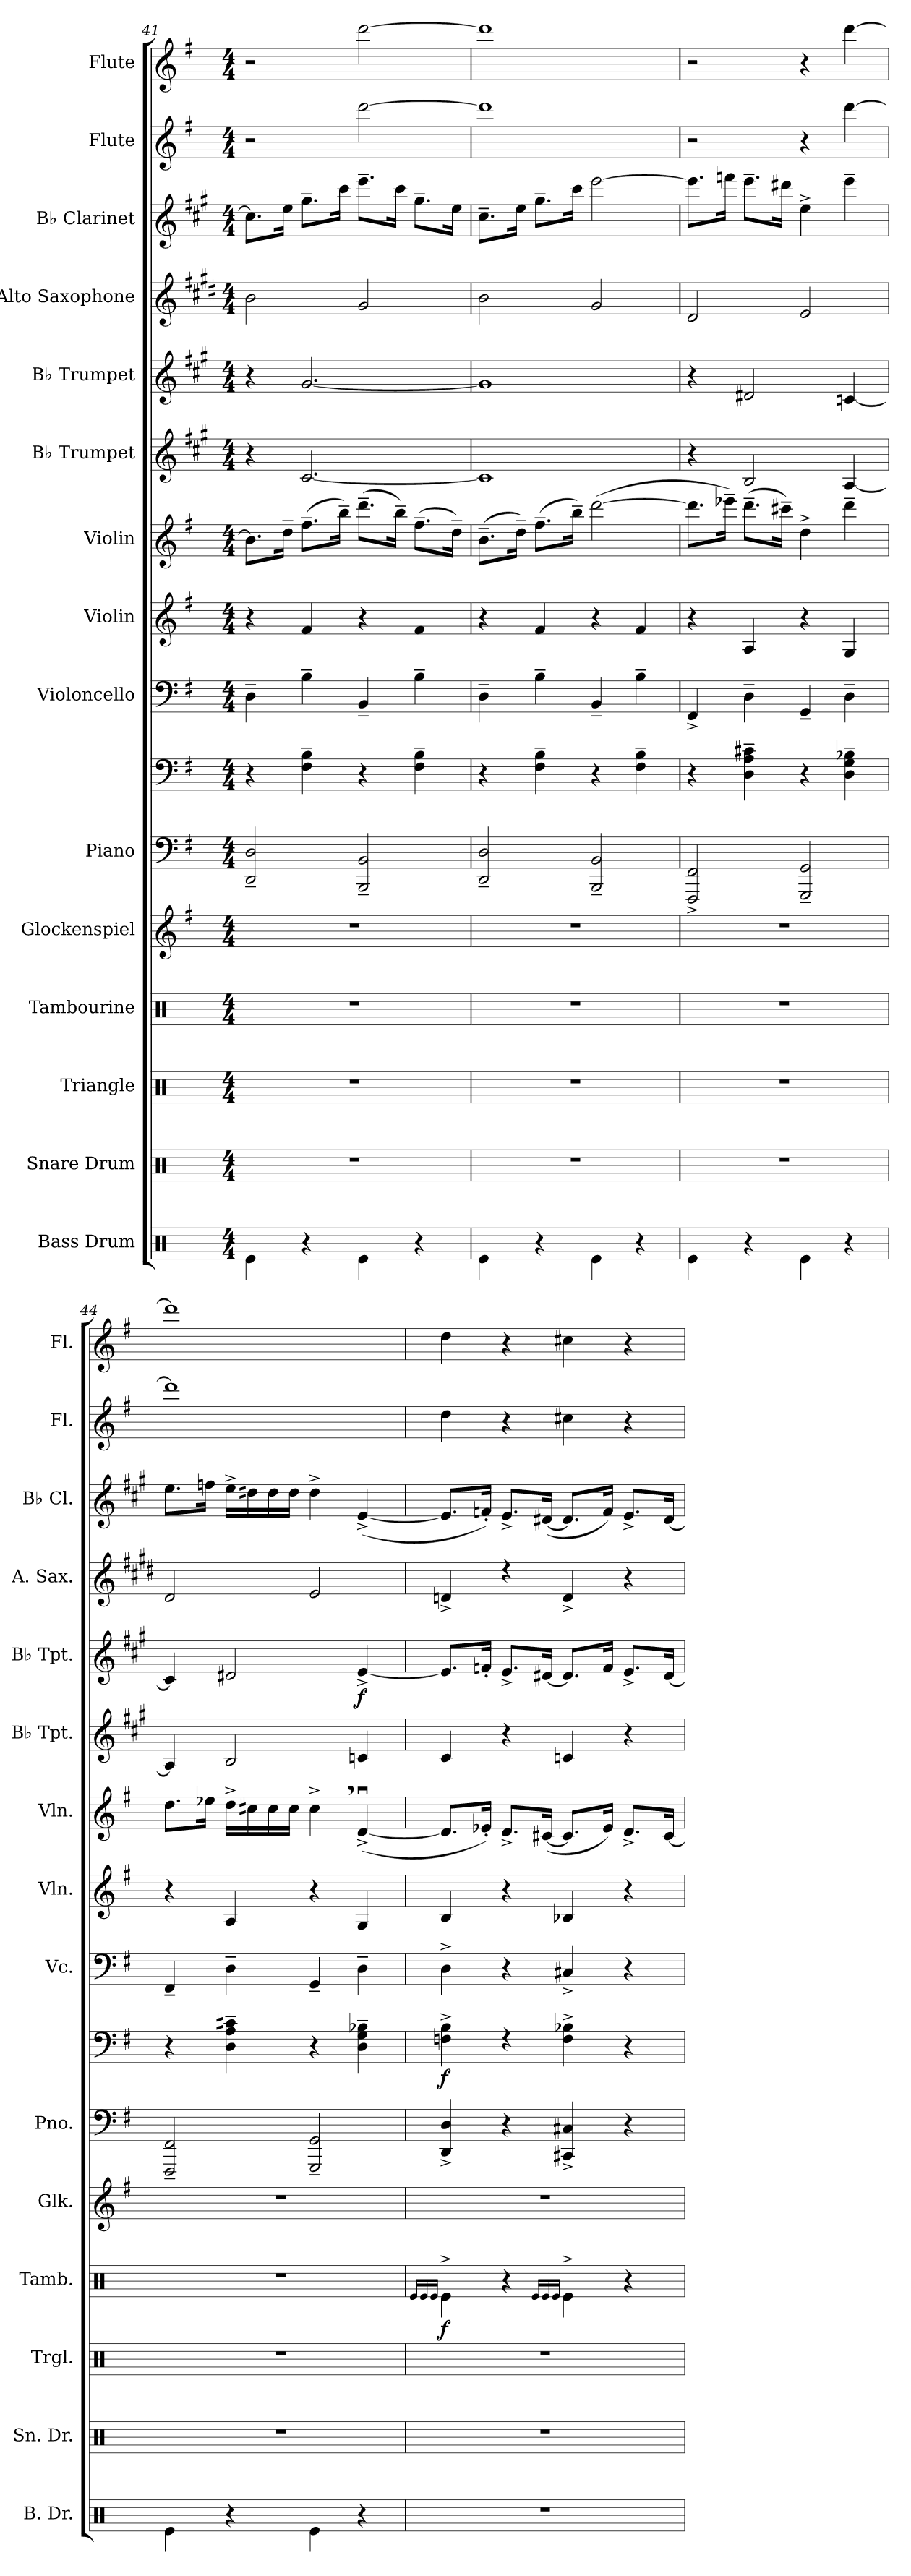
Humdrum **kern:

**kern	**kern	**kern	**kern	**dynam	**kern	**kern	**kern	**dynam	**kern	**kern	**kern	**kern	**kern	**dynam	**kern	**kern	**kern	**kern
*part15	*part14	*part13	*part12	*part12	*part11	*part10	*part10	*part10	*part9	*part8	*part7	*part6	*part5	*part5	*part4	*part3	*part2	*part1
*staff16	*staff15	*staff14	*staff13	*staff13	*staff12	*staff11	*staff10	*staff10/11	*staff9	*staff8	*staff7	*staff6	*staff5	*staff5	*staff4	*staff3	*staff2	*staff1
*I"Bass Drum	*I"Snare Drum	*I"Triangle	*I"Tambourine	*	*I"Glockenspiel	*I"Piano	*	*	*I"Violoncello	*I"Violin	*I"Violin	*I"B♭ Trumpet	*I"B♭ Trumpet	*	*I"Alto Saxophone	*I"B♭ Clarinet	*I"Flute	*I"Flute
*I'B. Dr.	*I'Sn. Dr.	*I'Trgl.	*I'Tamb.	*	*I'Glk.	*I'Pno.	*	*	*I'Vc.	*I'Vln.	*I'Vln.	*I'B♭ Tpt.	*I'B♭ Tpt.	*	*I'A. Sax.	*I'B♭ Cl.	*I'Fl.	*I'Fl.
!!LO:PB:g=z
*clefX	*clefX	*clefX	*clefX	*	*clefG2	*clefF4	*clefF4	*	*clefF4	*clefG2	*clefG2	*clefG2	*clefG2	*	*clefG2	*clefG2	*clefG2	*clefG2
*	*	*	*	*	*ITrd-14c-24	*	*	*	*	*	*	*ITrd1c2	*ITrd1c2	*	*ITrd5c9	*ITrd1c2	*	*
*k[]	*k[]	*k[]	*k[]	*	*k[f#]	*k[f#]	*k[f#]	*	*k[f#]	*k[f#]	*k[f#]	*k[f#]	*k[f#]	*	*k[f#]	*k[f#]	*k[f#]	*k[f#]
*M4/4	*M4/4	*M4/4	*M4/4	*	*M4/4	*M4/4	*M4/4	*	*M4/4	*M4/4	*M4/4	*M4/4	*M4/4	*	*M4/4	*M4/4	*M4/4	*M4/4
=41	=41	=41	=41	=41	=41	=41	=41	=41	=41	=41	=41	=41	=41	=41	=41	=41	=41	=41
4Re\	1r	1r	1r	.	1r	2DD/~ 2D/~	4r	.	4D~\	4r	8.b\L]	4r	4r	.	2d\	8.b\L]	2r	2r
.	.	.	.	.	.	.	.	.	.	.	16dd~\Jk	.	.	.	.	16dd\Jk	.	.
4r	.	.	.	.	.	.	4F#\~ 4B\~	.	4B~\	4f#/	(8.ff#~\L	[2.B/	[2.f#/	.	.	8.ff#~\L	.	.
.	.	.	.	.	.	.	.	.	.	.	16bb~\Jk)	.	.	.	.	16bb\Jk	.	.
4Re\	.	.	.	.	.	2BBB/~ 2BB/~	4r	.	4BB~/	4r	(8.ddd~\L	.	.	.	2B/	8.ddd~\L	[2ddd\	[2ddd\
.	.	.	.	.	.	.	.	.	.	.	16bb~\Jk)	.	.	.	.	16bb\Jk	.	.
4r	.	.	.	.	.	.	4F#\~ 4B\~	.	4B~\	4f#/	(8.ff#~\L	.	.	.	.	8.ff#~\L	.	.
.	.	.	.	.	.	.	.	.	.	.	16dd~\Jk)	.	.	.	.	16dd\Jk	.	.
=42	=42	=42	=42	=42	=42	=42	=42	=42	=42	=42	=42	=42	=42	=42	=42	=42	=42	=42
4Re\	1r	1r	1r	.	1r	2DD/~ 2D/~	4r	.	4D~\	4r	(8.b~\L	1B]	1f#]	.	2d\	8.b~\L	1ddd]	1ddd]
.	.	.	.	.	.	.	.	.	.	.	16dd~\Jk)	.	.	.	.	16dd\Jk	.	.
4r	.	.	.	.	.	.	4F#\~ 4B\~	.	4B~\	4f#/	(8.ff#~\L	.	.	.	.	8.ff#~\L	.	.
.	.	.	.	.	.	.	.	.	.	.	16bb~\Jk)	.	.	.	.	16bb\Jk	.	.
4Re\	.	.	.	.	.	2BBB/~ 2BB/~	4r	.	4BB~/	4r	([2ddd\	.	.	.	2B/	[2ddd\	.	.
4r	.	.	.	.	.	.	4F#\~ 4B\~	.	4B~\	4f#/	.	.	.	.	.	.	.	.
=43	=43	=43	=43	=43	=43	=43	=43	=43	=43	=43	=43	=43	=43	=43	=43	=43	=43	=43
4Re\	1r	1r	1r	.	1r	2FFF#/^ 2FF#/^	4r	.	4FF#^/	4r	8.ddd\L]	4r	4r	.	2F#/	8.ddd\L]	2r	2r
.	.	.	.	.	.	.	.	.	.	.	16eee-X~\Jk)	.	.	.	.	16eee-X\Jk	.	.
4r	.	.	.	.	.	.	4D\~ 4A\~ 4c#X\~	.	4D~\	4A/	(8.ddd~\L	2A/	2c#X/	.	.	8.ddd~\L	.	.
.	.	.	.	.	.	.	.	.	.	.	16ccc#X~\Jk)	.	.	.	.	16ccc#X\Jk	.	.
4Re\	.	.	.	.	.	2GGG/~ 2GG/~	4r	.	4GG~/	4r	4dd^\	.	.	.	2G/	4dd^\	4r	4r
4r	.	.	.	.	.	.	4D\~ 4G\~ 4B-X\~	.	4D~\	4G/	4ddd~\	[4G/	[4B-X/	.	.	4ddd~\	[4ddd\	[4ddd\
=44	=44	=44	=44	=44	=44	=44	=44	=44	=44	=44	=44	=44	=44	=44	=44	=44	=44	=44
4Re\	1r	1r	1r	.	1r	2FFF#/~ 2FF#/~	4r	.	4FF#~/	4r	8.dd\L	4G/]	4B-/]	.	2F#/	8.dd\L	1ddd]	1ddd]
.	.	.	.	.	.	.	.	.	.	.	16ee-X\Jk	.	.	.	.	16ee-X\Jk	.	.
4r	.	.	.	.	.	.	4D\~ 4A\~ 4c#X\~	.	4D~\	4A/	16dd^\LL	2A/	2c#X/	.	.	16dd^\LL	.	.
.	.	.	.	.	.	.	.	.	.	.	16cc#X\	.	.	.	.	16cc#X\	.	.
.	.	.	.	.	.	.	.	.	.	.	16cc#\	.	.	.	.	16cc#\	.	.
.	.	.	.	.	.	.	.	.	.	.	16cc#\JJ	.	.	.	.	16cc#\JJ	.	.
4Re\	.	.	.	.	.	2GGG/~ 2GG/~	4r	.	4GG~/	4r	4cc#^,\	.	.	.	2G/	4cc#^\	.	.
!	!	!	!	!	!	!	!	!	!	!	!	!	!	!LO:DY:b	!	!	!	!
4r	.	.	.	.	.	.	4D\~ 4G\~ 4B-X\~	.	4D~\	4G/	([4du^/	4B-X/	[4d^/	f	.	([4d^/	.	.
!!LO:PB:g=z
=45	=45	=45	=45	=45	=45	=45	=45	=45	=45	=45	=45	=45	=45	=45	=45	=45	=45	=45
.	.	.	16qRe/LL	.	.	.	.	.	.	.	.	.	.	.	.	.	.	.
.	.	.	16qRe/	.	.	.	.	.	.	.	.	.	.	.	.	.	.	.
.	.	.	16qRe/JJ	.	.	.	.	.	.	.	.	.	.	.	.	.	.	.
!	!	!	!	!LO:DY:b	!	!	!	!LO:DY:b	!	!	!	!	!	!	!	!	!	!
1r	1r	1r	4Re^\	f	1r	4DD/^ 4D/^	4Fn\^ 4B\^	f	4D^\	4B/	8.d/L]	4B/	8.d/L]	.	4Fn^/	8.d/L]	4dd\	4dd\
.	.	.	.	.	.	.	.	.	.	.	16e-X'/Jk)	.	16e-X'/Jk	.	.	16e-X'/Jk)	.	.
.	.	.	4r	.	.	4r	4rF	.	4r	4r	8.d^/L	4r	8.d^/L	.	4rdd	8.d^/L	4r	4r
.	.	.	.	.	.	.	.	.	.	.	([16c#X/Jk	.	[16c#X/Jk	.	.	([16c#X/Jk	.	.
.	.	.	16qRe/LL	.	.	.	.	.	.	.	.	.	.	.	.	.	.	.
.	.	.	16qRe/	.	.	.	.	.	.	.	.	.	.	.	.	.	.	.
.	.	.	16qRe/JJ	.	.	.	.	.	.	.	.	.	.	.	.	.	.	.
.	.	.	4Re^\	.	.	4CC#X/^ 4C#X/^	4F\^ 4B-X\^	.	4C#X^/	4B-X/	8.c#/L]	4B-X/	8.c#/L]	.	4F^/	8.c#/L]	4cc#X\	4cc#X\
.	.	.	.	.	.	.	.	.	.	.	16e-/Jk)	.	16e-/Jk	.	.	16e-/Jk)	.	.
.	.	.	4r	.	.	4r	4r	.	4r	4r	8.d^/L	4r	8.d^/L	.	4r	8.d^/L	4r	4r
.	.	.	.	.	.	.	.	.	.	.	[16c#/Jk	.	[16c#/Jk	.	.	[16c#/Jk	.	.
=	=	=	=	=	=	=	=	=	=	=	=	=	=	=	=	=	=	=
*-	*-	*-	*-	*-	*-	*-	*-	*-	*-	*-	*-	*-	*-	*-	*-	*-	*-	*-
